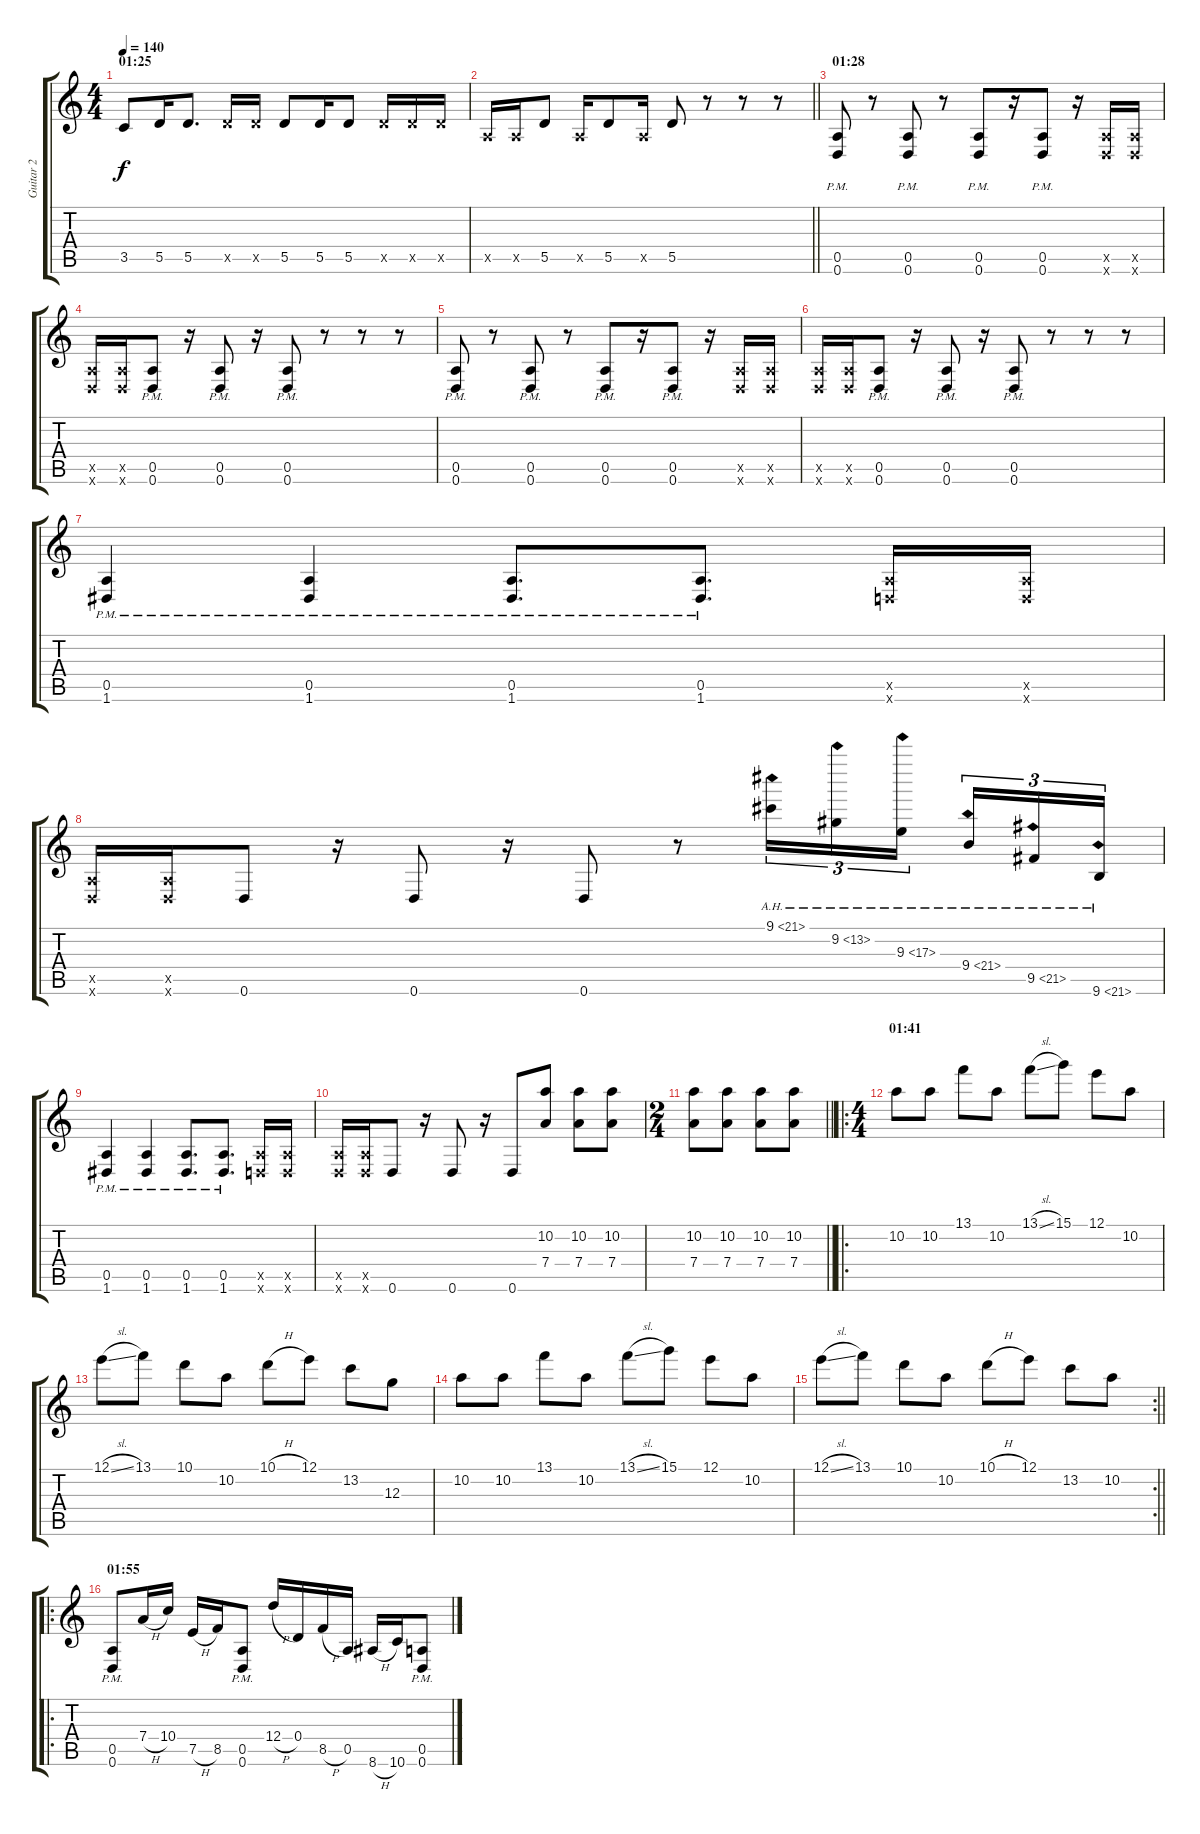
\track ("Guitar 2" "Guitar 2") {instrument overdrivenguitar}
\staff {score tabs}
\tuning (E4 B3 G3 D3 A2 D2) {hide}
\ts (4 4)
\section ("" "01:25")
\tempo 140
\clef g2
\ks c
3.5.8{dy f} 5.5.16 5.5.8{d} 5.5{x}.16 5.5{x}.16 5.5.8 5.5.16 5.5.8 5.5{x}.16 5.5{x}.16 5.5{x}.16 |
\barLineRight lightlight
0.5{x}.16 0.5{x}.16 5.5.8 0.5{x}.16 5.5.8 0.5{x}.16 5.5.8 r.8 r.8 r.8 |
\section ("" "01:28")
(0.5{pm} 0.6{pm}).8 r.8 (0.5{pm} 0.6{pm}).8 r.8 (0.5{pm} 0.6{pm}).8 r.16 (0.5{pm} 0.6{pm}).8 r.16 (0.5{x} 0.6{x}).16 (0.5{x} 0.6{x}).16 |
(0.5{x} 0.6{x}).16 (0.5{x} 0.6{x}).16 (0.5{pm} 0.6{pm}).8 r.16 (0.5{pm} 0.6{pm}).8 r.16 (0.5{pm} 0.6{pm}).8 r.8 r.8 r.8 |
(0.5{pm} 0.6{pm}).8 r.8 (0.5{pm} 0.6{pm}).8 r.8 (0.5{pm} 0.6{pm}).8 r.16 (0.5{pm} 0.6{pm}).8 r.16 (0.5{x} 0.6{x}).16 (0.5{x} 0.6{x}).16 |
(0.5{x} 0.6{x}).16 (0.5{x} 0.6{x}).16 (0.5{pm} 0.6{pm}).8 r.16 (0.5{pm} 0.6{pm}).8 r.16 (0.5{pm} 0.6{pm}).8 r.8 r.8 r.8 |
(0.5{pm} 1.6{pm}).4 (0.5{pm} 1.6{pm}).4 (0.5{pm} 1.6{pm}).8{d} (0.5{pm} 1.6{pm}).8{d} (0.5{x} 0.6{x}).16 (0.5{x} 0.6{x}).16 |
(0.5{x} 0.6{x}).16 (0.5{x} 0.6{x}).16 0.6.8 r.16 0.6.8 r.16 0.6.8 r.8 9.1{ah 12}.16{tu (3 2)} 9.2{ah 4}.16{tu (3 2)} 9.3{ah 8}.16{tu (3 2) beam splitsecondary} 9.4{ah 12}.16{tu (3 2)} 9.5{ah 12}.16{tu (3 2)} 9.6{ah 12}.16{tu (3 2)} |
(0.5{pm} 1.6{pm}).4 (0.5{pm} 1.6{pm}).4 (0.5{pm} 1.6{pm}).8{d} (0.5{pm} 1.6{pm}).8{d} (0.5{x} 0.6{x}).16 (0.5{x} 0.6{x}).16 |
(0.5{x} 0.6{x}).16 (0.5{x} 0.6{x}).16 0.6.8 r.16 0.6.8 r.16 0.6.8 (10.2 7.4).8 (10.2 7.4).8 (10.2 7.4).8 |
\ts (2 4)
\barLineRight lightlight
(10.2 7.4).8 (10.2 7.4).8 (10.2 7.4).8 (10.2 7.4).8 |
\ro
\ts (4 4)
\section ("" "01:41")
10.2.8 10.2.8 13.1.8 10.2.8 13.1{sl}.8 15.1.8 12.1.8 10.2.8 |
12.1{sl}.8 13.1.8 10.1.8 10.2.8 10.1{h}.8 12.1.8 13.2.8 12.3.8 |
10.2.8 10.2.8 13.1.8 10.2.8 13.1{sl}.8 15.1.8 12.1.8 10.2.8 |
\rc 2
\barLineRight lightlight
12.1{sl}.8 13.1.8 10.1.8 10.2.8 10.1{h}.8 12.1.8 13.2.8 10.2.8 |
\ro
\section ("" "01:55")
(0.5{pm} 0.6{pm}).8 7.4{h}.16 10.4.16 7.5{h}.16 8.5.16 (0.5{pm} 0.6{pm}).8 12.4{h}.16 0.4.16 8.5{h}.16 0.5.16 8.6{h}.16 10.6.16 (0.5{pm} 0.6{pm}).8
